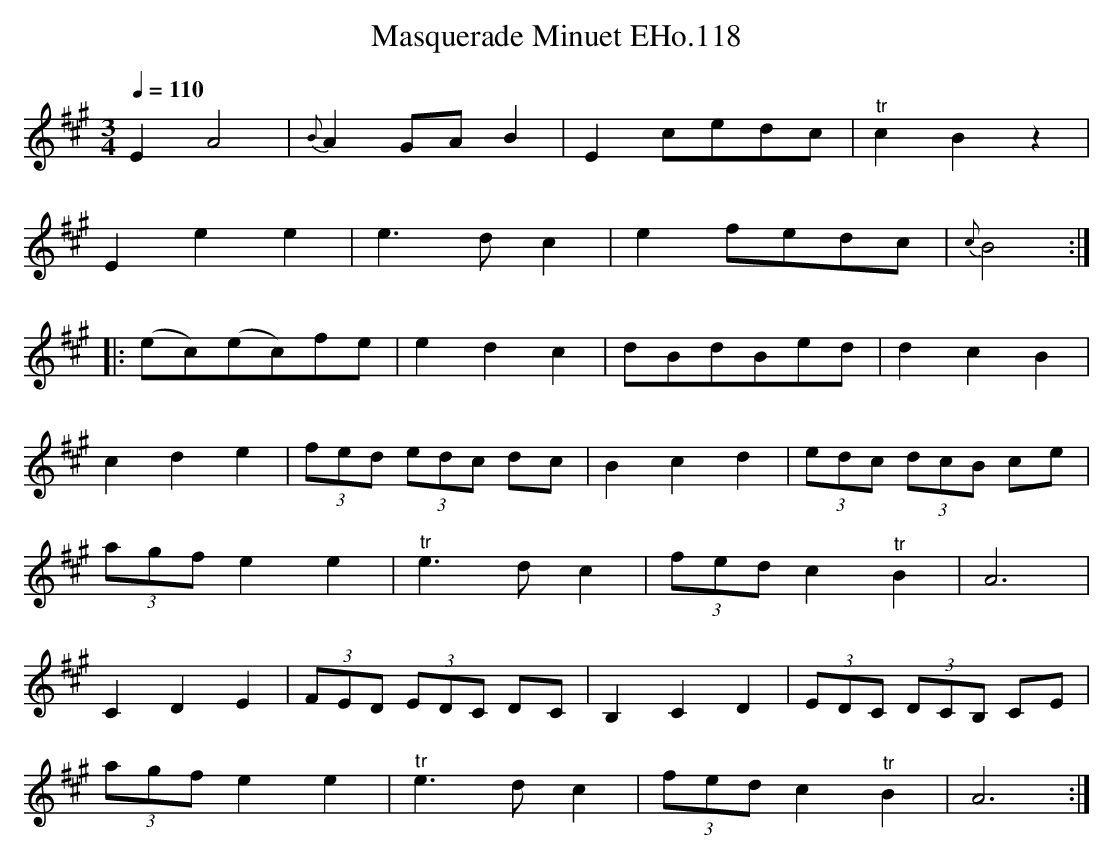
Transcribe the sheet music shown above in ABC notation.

X:1
T:Masquerade Minuet EHo.118
M:3/4
L:1/8
Q:1/4=110
K:A
E2A4|{B}A2GAB2|E2cedc|"^tr"c2B2z2|
E2e2e2|e2>d2c2|e2fedc|{c}B4:|
|:(ec)(ec)fe|e2d2c2|dBdBed|d2c2B2|
c2d2e2|(3fed (3edc dc|B2c2d2|(3edc (3dcB ce|
(3agfe2e2|"^tr"e2>d2c2|(3fedc2"^tr"B2|A6|
C2D2E2|(3FED (3EDC DC|B,2C2D2|(3EDC (3DCB, CE|
(3agfe2e2|"^tr"e2>d2c2|(3fedc2"^tr"B2|A6:|
